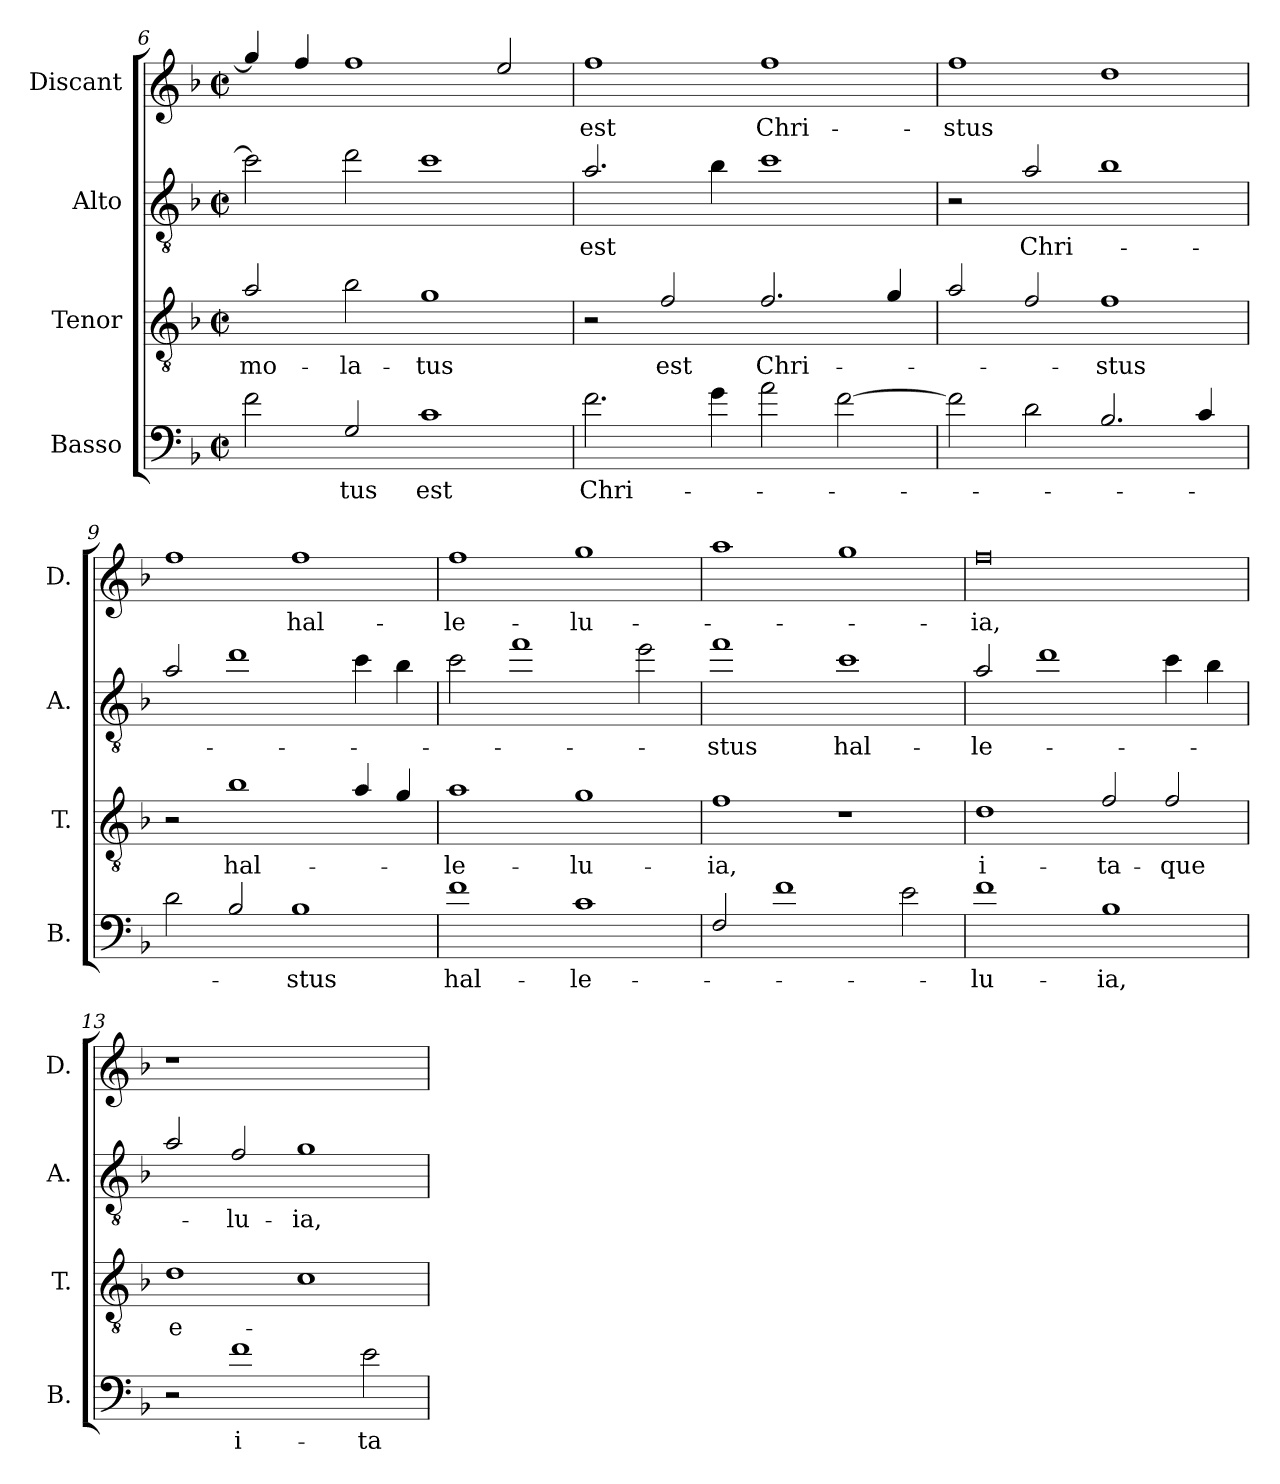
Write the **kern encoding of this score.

**kern	**text	**kern	**text	**kern	**text	**kern	**text
*part4	*part4	*part3	*part3	*part2	*part2	*part1	*part1
*staff4	*staff4	*staff3	*staff3	*staff2	*staff2	*staff1	*staff1
*I"Basso	*	*I"Tenor	*	*I"Alto	*	*I"Discant	*
*I'B.	*	*I'T.	*	*I'A.	*	*I'D.	*
*clefF4	*	*clefGv2	*	*clefGv2	*	*clefG2	*
*ITrd7c12	*	*ITrd7c12	*	*ITrd7c12	*	*ITrd7c12	*
*k[b-]	*	*k[b-]	*	*k[b-]	*	*k[b-]	*
*F:	*	*F:	*	*F:	*	*F:	*
*M2/2	*	*M2/2	*	*M2/2	*	*M2/2	*
*met(c|)	*	*met(c|)	*	*met(c|)	*	*met(c|)	*
=6	=6	=6	=6	=6	=6	=6	=6
!	!	!	!LO:LY:b	!	!	!	!
2F\	.	2A/	-mo-	2c\]	.	4g/]	.
.	.	.	.	.	.	4f/	.
!	!LO:LY:b	!	!LO:LY:b	!	!	!	!
2GG/	-tus	2B-\	-la-	2d\	.	1f	.
!	!LO:LY:b	!	!LO:LY:b	!	!	!	!
1C	est	1G	-tus	1c	.	.	.
.	.	.	.	.	.	2e/	.
=7	=7	=7	=7	=7	=7	=7	=7
!	!LO:LY:b	!	!	!	!LO:LY:b	!	!LO:LY:b
2.F\	Chri-	2r	.	2.A/	est	1f	est
!	!	!	!LO:LY:b	!	!	!	!
.	.	2F/	est	.	.	.	.
4G\	.	.	.	4B-\	.	.	.
!	!	!	!LO:LY:b	!	!	!	!LO:LY:b
2A\	.	2.F/	Chri-	1c	.	1f	Chri-
[2F\	.	.	.	.	.	.	.
.	.	4G/	.	.	.	.	.
!!LO:LB:g=z
=8	=8	=8	=8	=8	=8	=8	=8
!	!	!	!	!	!	!	!LO:LY:b
2F\]	.	2A/	.	2r	.	1f	-stus
!	!	!	!	!	!LO:LY:b	!	!
2D\	.	2F/	.	2A/	Chri-	.	.
!	!	!	!LO:LY:b	!	!	!	!
2.BB-/	.	1F	-stus	1B-	.	1d	.
4C/	.	.	.	.	.	.	.
=9	=9	=9	=9	=9	=9	=9	=9
2D\	.	2r	.	2A/	.	1f	.
!	!	!	!LO:LY:b	!	!	!	!
2BB-/	.	1B-	hal-	1d	.	.	.
!	!LO:LY:b	!	!	!	!	!	!LO:LY:b
1BB-	-stus	.	.	.	.	1f	hal-
.	.	4A/	.	4c\	.	.	.
.	.	4G/	.	4B-\	.	.	.
=10	=10	=10	=10	=10	=10	=10	=10
!	!LO:LY:b	!	!LO:LY:b	!	!	!	!LO:LY:b
1F	hal-	1A	-le-	2c\	.	1f	-le-
.	.	.	.	1f	.	.	.
!	!LO:LY:b	!	!LO:LY:b	!	!	!	!LO:LY:b
1C	-le-	1G	-lu-	.	.	1g	-lu-
.	.	.	.	2e\	.	.	.
=11	=11	=11	=11	=11	=11	=11	=11
!	!	!	!LO:LY:b	!	!LO:LY:b	!	!
2FF/	.	1F	-ia,	1f	-stus	1a	.
1F	.	.	.	.	.	.	.
!	!	!	!	!	!LO:LY:b	!	!
.	.	1r	.	1c	hal-	1g	.
2E\	.	.	.	.	.	.	.
=12	=12	=12	=12	=12	=12	=12	=12
!	!LO:LY:b	!	!LO:LY:b	!	!LO:LY:b	!	!LO:LY:b
1F	-lu-	1D	i-	2A/	-le-	0f	-ia,
.	.	.	.	1d	.	.	.
!	!LO:LY:b	!	!LO:LY:b	!	!	!	!
1BB-	-ia,	2F/	-ta-	.	.	.	.
!	!	!	!LO:LY:b	!	!	!	!
.	.	2F/	-que	4c\	.	.	.
.	.	.	.	4B-\	.	.	.
=13	=13	=13	=13	=13	=13	=13	=13
!	!	!	!LO:LY:b	!	!	!	!
2r	.	1D	e-	2A/	.	1r	.
!	!LO:LY:b	!	!	!	!LO:LY:b	!	!
1F	i-	.	.	2F/	-lu-	.	.
!	!	!	!	!	!LO:LY:b	!	!
.	.	1C	.	1G	-ia,	1ryy	.
!	!LO:LY:b	!	!	!	!	!	!
2E\	-ta-	.	.	.	.	.	.
=	=	=	=	=	=	=	=
*-	*-	*-	*-	*-	*-	*-	*-
